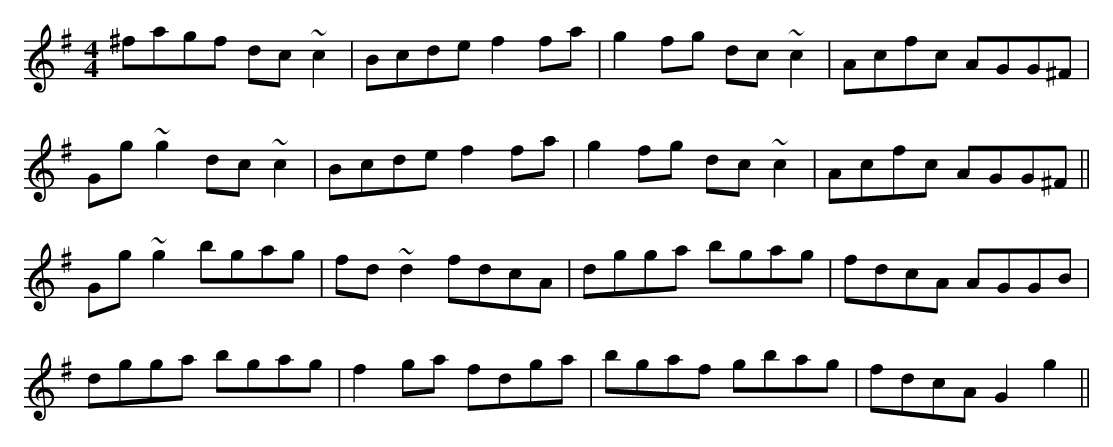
X:1
M:4/4
K:G
^fagf dc~c2|Bcde f2fa|g2fg dc~c2|Acfc AGG^F|
Gg~g2 dc~c2|Bcde f2fa|g2fg dc~c2|Acfc AGG^F||
Gg~g2 bgag|fd~d2 fdcA|dgga bgag|fdcA AGGB|
dgga bgag|f2ga fdga|bgaf gbag|fdcA G2g2||
